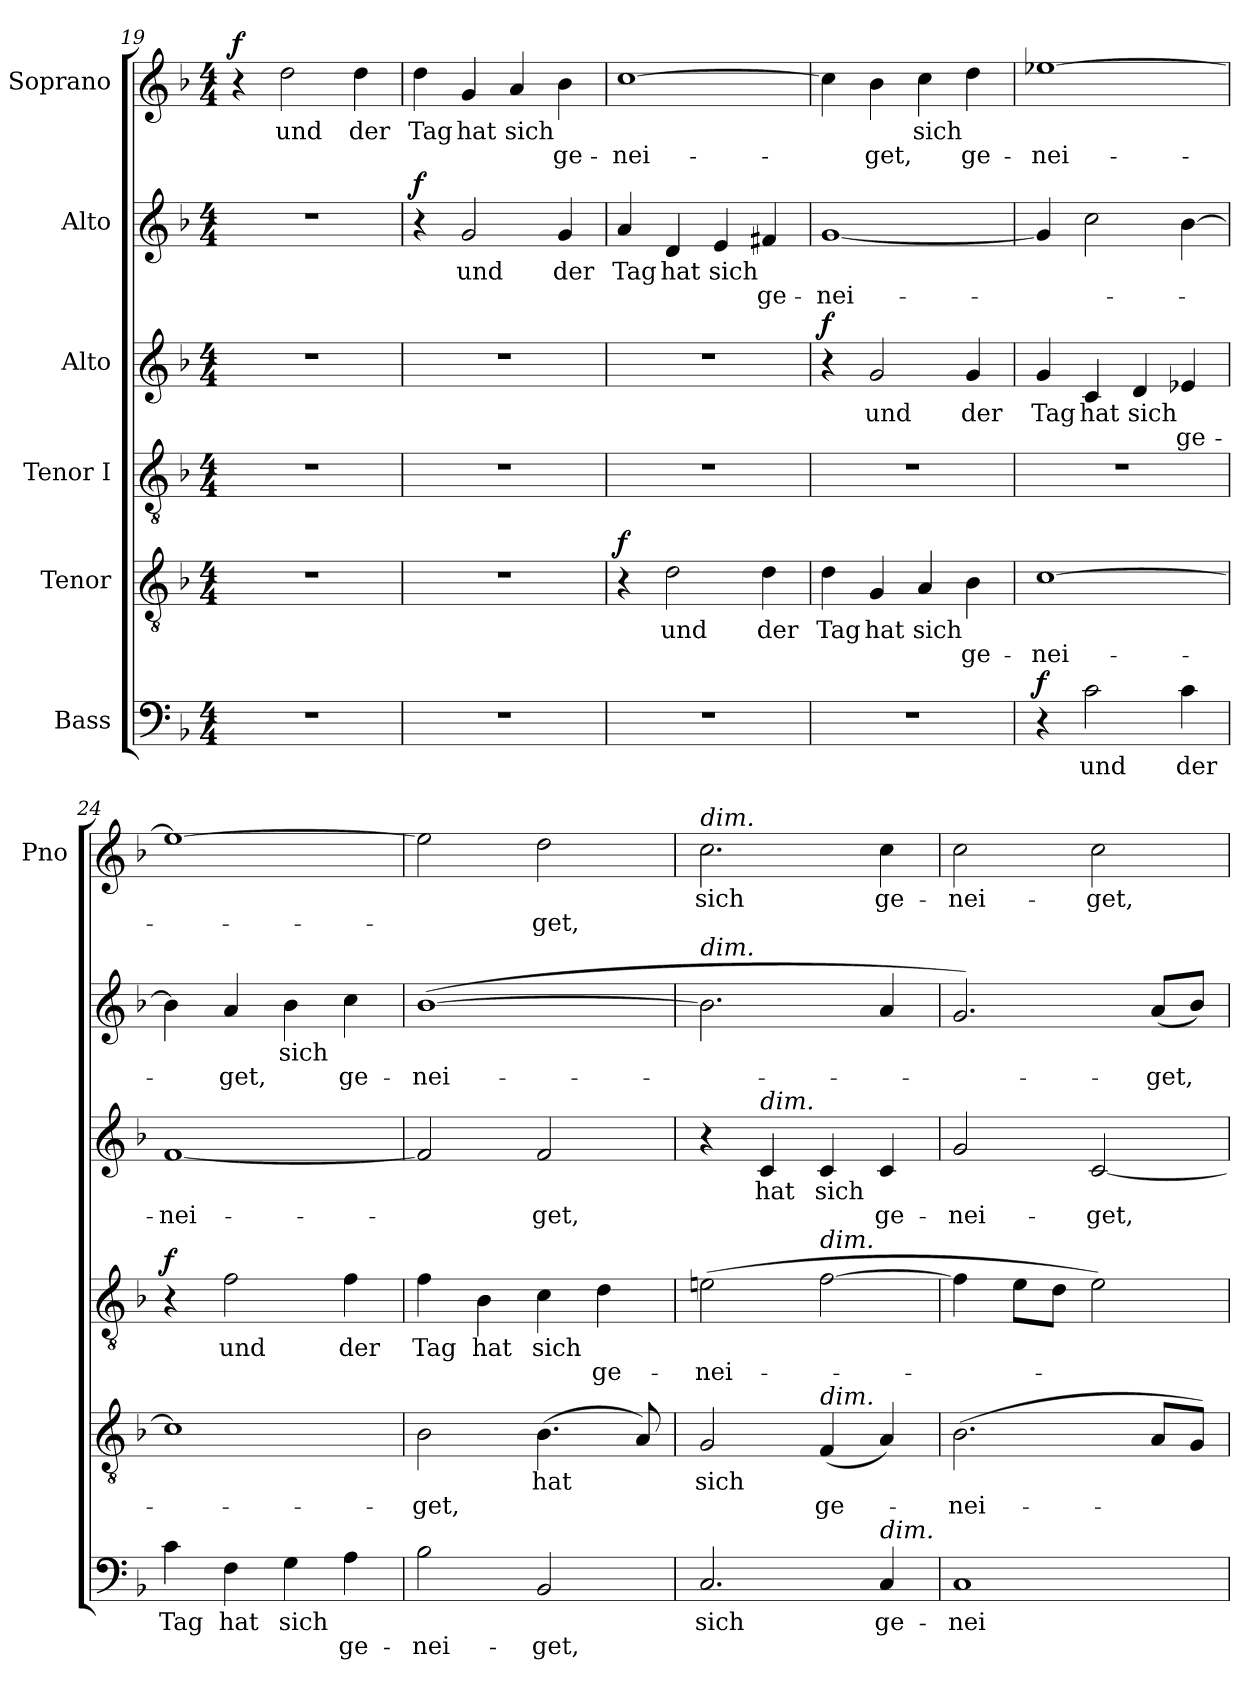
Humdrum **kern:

**kern	**text	**text	**dynam	**kern	**text	**text	**dynam	**kern	**text	**text	**dynam	**kern	**text	**text	**dynam	**kern	**text	**text	**dynam	**kern	**text	**text	**dynam
*part6	*part6	*part6	*part6	*part5	*part5	*part5	*part5	*part4	*part4	*part4	*part4	*part3	*part3	*part3	*part3	*part2	*part2	*part2	*part2	*part1	*part1	*part1	*part1
*staff6	*staff6	*staff6	*staff6	*staff5	*staff5	*staff5	*staff5	*staff4	*staff4	*staff4	*staff4	*staff3	*staff3	*staff3	*staff3	*staff2	*staff2	*staff2	*staff2	*staff1	*staff1	*staff1	*staff1
*I"Bass	*	*	*	*I"Tenor	*	*	*	*I"Tenor I	*	*	*	*I"Alto	*	*	*	*I"Alto	*	*	*	*I"Soprano	*	*	*
*	*	*	*	*	*	*	*	*	*	*	*	*	*	*	*	*	*	*	*	*I'Pno	*	*	*
*clefF4	*	*	*	*clefGv2	*	*	*	*clefGv2	*	*	*	*clefG2	*	*	*	*clefG2	*	*	*	*clefG2	*	*	*
*k[b-]	*	*	*	*k[b-]	*	*	*	*k[b-]	*	*	*	*k[b-]	*	*	*	*k[b-]	*	*	*	*k[b-]	*	*	*
*F:	*	*	*	*F:	*	*	*	*F:	*	*	*	*F:	*	*	*	*F:	*	*	*	*F:	*	*	*
*M4/4	*	*	*	*M4/4	*	*	*	*M4/4	*	*	*	*M4/4	*	*	*	*M4/4	*	*	*	*M4/4	*	*	*
=19	=19	=19	=19	=19	=19	=19	=19	=19	=19	=19	=19	=19	=19	=19	=19	=19	=19	=19	=19	=19	=19	=19	=19
!	!	!	!	!	!	!	!	!	!	!	!	!	!	!	!	!	!	!	!	!	!	!	!LO:DY:a
1r	.	.	.	1r	.	.	.	1r	.	.	.	1r	.	.	.	1r	.	.	.	4r	.	.	f
!	!	!	!	!	!	!	!	!	!	!	!	!	!	!	!	!	!	!	!	!	!LO:LY:b	!	!
.	.	.	.	.	.	.	.	.	.	.	.	.	.	.	.	.	.	.	.	2dd\	und	.	.
!	!	!	!	!	!	!	!	!	!	!	!	!	!	!	!	!	!	!	!	!	!LO:LY:b	!	!
.	.	.	.	.	.	.	.	.	.	.	.	.	.	.	.	.	.	.	.	4dd\	der	.	.
!!LO:LB:g=z
=20	=20	=20	=20	=20	=20	=20	=20	=20	=20	=20	=20	=20	=20	=20	=20	=20	=20	=20	=20	=20	=20	=20	=20
!	!	!	!	!	!	!	!	!	!	!	!	!	!	!	!	!	!	!	!LO:DY:a	!	!LO:LY:b	!	!
1r	.	.	.	1r	.	.	.	1r	.	.	.	1r	.	.	.	4r	.	.	f	4dd\	Tag	.	.
!	!	!	!	!	!	!	!	!	!	!	!	!	!	!	!	!	!LO:LY:b	!	!	!	!LO:LY:b	!	!
.	.	.	.	.	.	.	.	.	.	.	.	.	.	.	.	2g/	und	.	.	4g/	hat	.	.
!	!	!	!	!	!	!	!	!	!	!	!	!	!	!	!	!	!	!	!	!	!LO:LY:b	!	!
.	.	.	.	.	.	.	.	.	.	.	.	.	.	.	.	.	.	.	.	4a/	sich	.	.
!	!	!	!	!	!	!	!	!	!	!	!	!	!	!	!	!	!LO:LY:b	!	!	!	!	!LO:LY:b	!
.	.	.	.	.	.	.	.	.	.	.	.	.	.	.	.	4g/	der	.	.	4b-\	.	ge-	.
=21	=21	=21	=21	=21	=21	=21	=21	=21	=21	=21	=21	=21	=21	=21	=21	=21	=21	=21	=21	=21	=21	=21	=21
!	!	!	!	!	!	!	!LO:DY:a	!	!	!	!	!	!	!	!	!	!LO:LY:b	!	!	!	!	!LO:LY:b	!
1r	.	.	.	4r	.	.	f	1r	.	.	.	1r	.	.	.	4a/	Tag	.	.	[1cc	.	-nei-	.
!	!	!	!	!	!LO:LY:b	!	!	!	!	!	!	!	!	!	!	!	!LO:LY:b	!	!	!	!	!	!
.	.	.	.	2d\	und	.	.	.	.	.	.	.	.	.	.	4d/	hat	.	.	.	.	.	.
!	!	!	!	!	!	!	!	!	!	!	!	!	!	!	!	!	!LO:LY:b	!	!	!	!	!	!
.	.	.	.	.	.	.	.	.	.	.	.	.	.	.	.	4e/	sich	.	.	.	.	.	.
!	!	!	!	!	!LO:LY:b	!	!	!	!	!	!	!	!	!	!	!	!	!LO:LY:b	!	!	!	!	!
.	.	.	.	4d\	der	.	.	.	.	.	.	.	.	.	.	4f#X/	.	ge-	.	.	.	.	.
=22	=22	=22	=22	=22	=22	=22	=22	=22	=22	=22	=22	=22	=22	=22	=22	=22	=22	=22	=22	=22	=22	=22	=22
!	!	!	!	!	!LO:LY:b	!	!	!	!	!	!	!	!	!	!LO:DY:a	!	!	!LO:LY:b	!	!	!	!LO:LY:b	!
1r	.	.	.	4d\	Tag	.	.	1r	.	.	.	4r	.	.	f	[1g	.	-nei-	.	4cc\]	.	-­	.
!	!	!	!	!	!LO:LY:b	!	!	!	!	!	!	!	!LO:LY:b	!	!	!	!	!	!	!	!	!LO:LY:b	!
.	.	.	.	4G/	hat	.	.	.	.	.	.	2g/	und	.	.	.	.	.	.	4b-\	.	get,	.
!	!	!	!	!	!LO:LY:b	!	!	!	!	!	!	!	!	!	!	!	!	!	!	!	!LO:LY:b	!	!
.	.	.	.	4A/	sich	.	.	.	.	.	.	.	.	.	.	.	.	.	.	4cc\	sich	.	.
!	!	!	!	!	!	!LO:LY:b	!	!	!	!	!	!	!LO:LY:b	!	!	!	!	!	!	!	!	!LO:LY:b	!
.	.	.	.	4B-\	.	ge-	.	.	.	.	.	4g/	der	.	.	.	.	.	.	4dd\	.	ge-	.
=23	=23	=23	=23	=23	=23	=23	=23	=23	=23	=23	=23	=23	=23	=23	=23	=23	=23	=23	=23	=23	=23	=23	=23
!	!	!	!LO:DY:a	!	!	!LO:LY:b	!	!	!	!	!	!	!LO:LY:b	!	!	!	!	!LO:LY:b	!	!	!	!LO:LY:b	!
4r	.	.	f	[1c	.	-nei-	.	1r	.	.	.	4g/	Tag	.	.	4g/]	.	-­-	.	[1ee-X	.	-nei-	.
!	!LO:LY:b	!	!	!	!	!	!	!	!	!	!	!	!LO:LY:b	!	!	!	!	!	!	!	!	!	!
2c\	und	.	.	.	.	.	.	.	.	.	.	4c/	hat	.	.	2cc\	.	.	.	.	.	.	.
!	!	!	!	!	!	!	!	!	!	!	!	!	!LO:LY:b	!	!	!	!	!	!	!	!	!	!
.	.	.	.	.	.	.	.	.	.	.	.	4d/	sich	.	.	.	.	.	.	.	.	.	.
!	!LO:LY:b	!	!	!	!	!	!	!	!	!	!	!	!	!LO:LY:b	!	!	!	!	!	!	!	!	!
4c\	der	.	.	.	.	.	.	.	.	.	.	4e-X/	.	ge-	.	[4b-\	.	.	.	.	.	.	.
=24	=24	=24	=24	=24	=24	=24	=24	=24	=24	=24	=24	=24	=24	=24	=24	=24	=24	=24	=24	=24	=24	=24	=24
!	!LO:LY:b	!	!	!	!	!LO:LY:b	!	!	!	!	!LO:DY:a	!	!	!LO:LY:b	!	!	!	!LO:LY:b	!	!	!	!LO:LY:b	!
4c\	Tag	.	.	1c]	.	-­-	.	4r	.	.	f	[1f	.	-nei-	.	4b-\]	.	-­	.	1ee-_	.	-­-	.
!	!LO:LY:b	!	!	!	!	!	!	!	!LO:LY:b	!	!	!	!	!	!	!	!	!LO:LY:b	!	!	!	!	!
4F\	hat	.	.	.	.	.	.	2f\	und	.	.	.	.	.	.	4a/	.	get,	.	.	.	.	.
!	!LO:LY:b	!	!	!	!	!	!	!	!	!	!	!	!	!	!	!	!LO:LY:b	!	!	!	!	!	!
4G\	sich	.	.	.	.	.	.	.	.	.	.	.	.	.	.	4b-\	sich	.	.	.	.	.	.
!	!	!LO:LY:b	!	!	!	!	!	!	!LO:LY:b	!	!	!	!	!	!	!	!	!LO:LY:b	!	!	!	!	!
4A\	.	ge-	.	.	.	.	.	4f\	der	.	.	.	.	.	.	4cc\	.	ge-	.	.	.	.	.
=25	=25	=25	=25	=25	=25	=25	=25	=25	=25	=25	=25	=25	=25	=25	=25	=25	=25	=25	=25	=25	=25	=25	=25
!	!	!LO:LY:b	!	!	!	!LO:LY:b	!	!	!LO:LY:b	!	!	!	!	!LO:LY:b	!	!	!	!LO:LY:b	!	!	!	!LO:LY:b	!
2B-\	.	­nei-	.	2B-\	.	­get,	.	4f\	Tag	.	.	2f/]	.	-­	.	(>[1b-	.	­nei-	.	2ee-\]	.	-­	.
!	!	!	!	!	!	!	!	!	!LO:LY:b	!	!	!	!	!	!	!	!	!	!	!	!	!	!
.	.	.	.	.	.	.	.	4B-\	hat	.	.	.	.	.	.	.	.	.	.	.	.	.	.
!	!	!LO:LY:b	!	!	!LO:LY:b	!	!	!	!LO:LY:b	!	!	!	!	!LO:LY:b	!	!	!	!	!	!	!	!LO:LY:b	!
2BB-/	.	-get,	.	(>4.B-\	hat	.	.	4c\	sich	.	.	2f/	.	get,	.	.	.	.	.	2dd\	.	get,	.
!	!	!	!	!	!	!	!	!	!	!LO:LY:b	!	!	!	!	!	!	!	!	!	!	!	!	!
.	.	.	.	.	.	.	.	4d\	.	ge-	.	.	.	.	.	.	.	.	.	.	.	.	.
.	.	.	.	8A/)	.	.	.	.	.	.	.	.	.	.	.	.	.	.	.	.	.	.	.
!!LO:PB:g=z
=26	=26	=26	=26	=26	=26	=26	=26	=26	=26	=26	=26	=26	=26	=26	=26	=26	=26	=26	=26	=26	=26	=26	=26
!	!	!	!	!	!	!	!	!	!	!	!	!	!	!	!	!	!	!	!	!LO:TX:a:i:t=dim.	!	!	!
!	!	!	!	!	!	!	!	!	!	!	!	!	!	!	!	!LO:TX:a:i:t=dim.	!	!	!	!	!	!	!
!	!LO:LY:b	!	!	!	!LO:LY:b	!	!	!	!	!LO:LY:b	!	!	!	!	!	!	!	!LO:LY:b	!	!	!LO:LY:b	!	!
2.C/	sich	.	.	2G/	sich	.	.	(>2en\	.	-nei-	.	4r	.	.	.	2.b-\]	.	-­-	.	2.cc\	sich	.	.
!	!	!	!	!	!	!	!	!	!	!	!	!LO:TX:a:i:t=dim.	!	!	!	!	!	!	!	!	!	!	!
!	!	!	!	!	!	!	!	!	!	!	!	!	!LO:LY:b	!	!	!	!	!	!	!	!	!	!
.	.	.	.	.	.	.	.	.	.	.	.	4c/	hat	.	.	.	.	.	.	.	.	.	.
!	!	!	!	!	!	!	!	!LO:TX:a:i:t=dim.	!	!	!	!	!	!	!	!	!	!	!	!	!	!	!
!	!	!	!	!LO:TX:a:i:t=dim.	!	!	!	!	!	!	!	!	!	!	!	!	!	!	!	!	!	!	!
!	!	!	!	!	!	!LO:LY:b	!	!	!	!	!	!	!LO:LY:b	!	!	!	!	!	!	!	!	!	!
.	.	.	.	(<4F/	.	ge-	.	[2f\	.	.	.	4c/	sich	.	.	.	.	.	.	.	.	.	.
!LO:TX:a:i:t=dim.	!	!	!	!	!	!	!	!	!	!	!	!	!	!	!	!	!	!	!	!	!	!	!
!	!LO:LY:b	!	!	!	!	!	!	!	!	!	!	!	!	!LO:LY:b	!	!	!	!	!	!	!LO:LY:b	!	!
4C/	ge-	.	.	4A/)	.	.	.	.	.	.	.	4c/	.	ge-	.	4a/	.	.	.	4cc\	ge-	.	.
=27	=27	=27	=27	=27	=27	=27	=27	=27	=27	=27	=27	=27	=27	=27	=27	=27	=27	=27	=27	=27	=27	=27	=27
!	!LO:LY:b	!	!	!	!	!LO:LY:b	!	!	!	!LO:LY:b	!	!	!	!LO:LY:b	!	!	!	!LO:LY:b	!	!	!LO:LY:b	!	!
1C	-nei-	.	.	(>2.B-\	.	-nei-	.	4f\]	.	-­-	.	2g/	.	-nei-	.	2.g/)	.	-­-	.	2cc\	-nei-	.	.
.	.	.	.	.	.	.	.	8e\L	.	.	.	.	.	.	.	.	.	.	.	.	.	.	.
.	.	.	.	.	.	.	.	8d\J	.	.	.	.	.	.	.	.	.	.	.	.	.	.	.
!	!	!	!	!	!	!	!	!	!	!	!	!	!	!LO:LY:b	!	!	!	!	!	!	!LO:LY:b	!	!
.	.	.	.	.	.	.	.	2e\)	.	.	.	[2c/	.	-get,	.	.	.	.	.	2cc\	-get,	.	.
!	!	!	!	!	!	!LO:LY:b	!	!	!	!	!	!	!	!	!	!	!	!LO:LY:b	!	!	!	!	!
.	.	.	.	8A/L	.	-­	.	.	.	.	.	.	.	.	.	(<8a/L	.	-get,	.	.	.	.	.
.	.	.	.	8G/J)	.	.	.	.	.	.	.	.	.	.	.	8b-/J)	.	.	.	.	.	.	.
=	=	=	=	=	=	=	=	=	=	=	=	=	=	=	=	=	=	=	=	=	=	=	=
*-	*-	*-	*-	*-	*-	*-	*-	*-	*-	*-	*-	*-	*-	*-	*-	*-	*-	*-	*-	*-	*-	*-	*-
